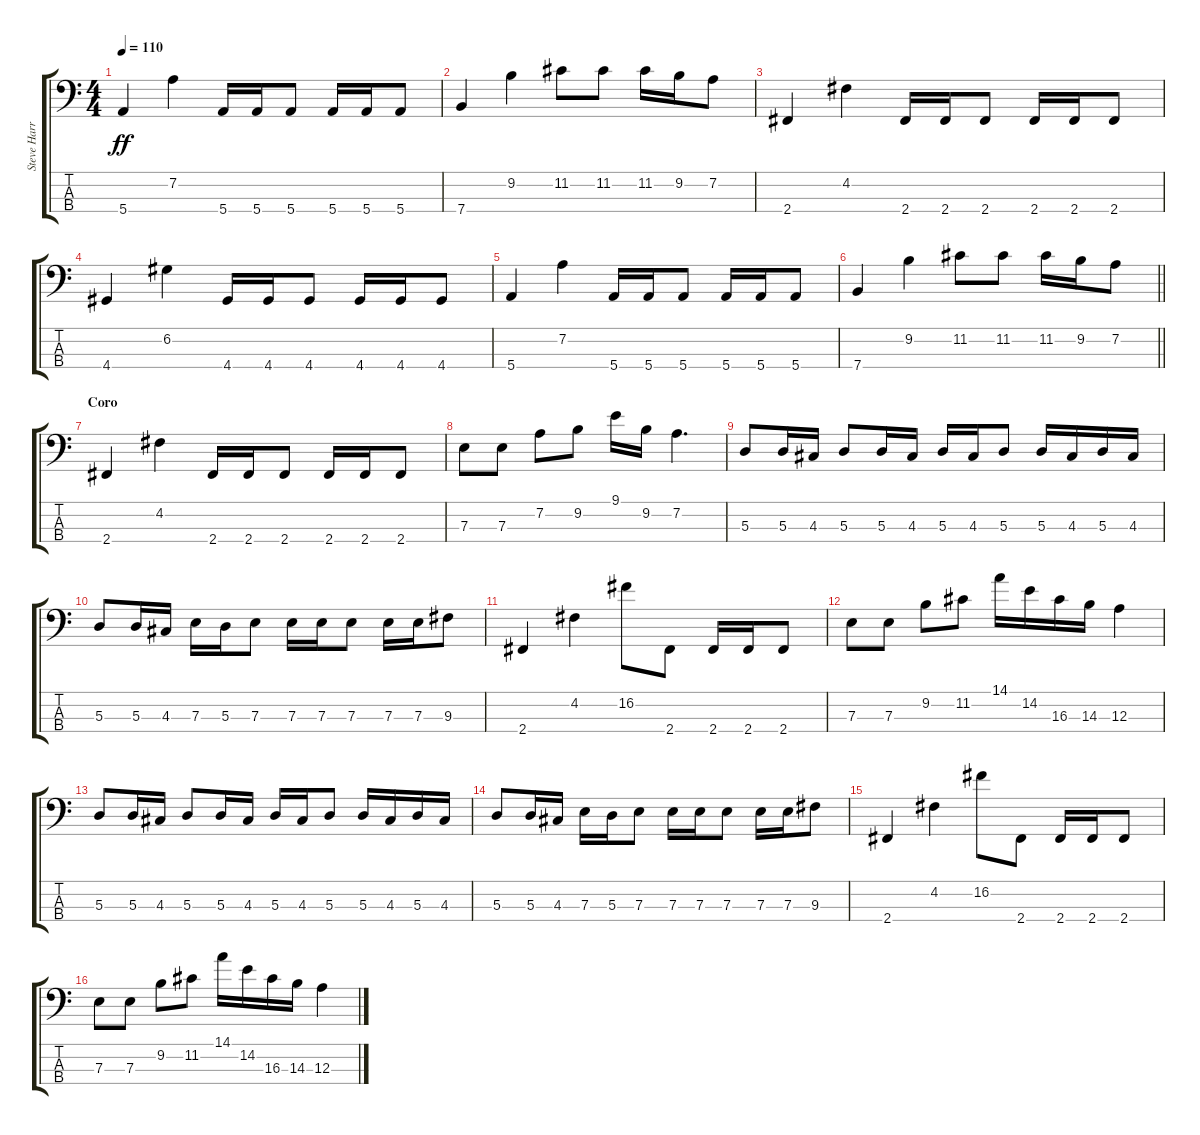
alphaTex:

\track ("Steve Harris" "Steve Harr") {instrument electricbassfinger}
\staff {score tabs}
\tuning (G2 D2 A1 E1) {hide}
\ts (4 4)
\tempo 110
\clef f4
\ks c
5.4.4{dy ff} 7.2.4 5.4.16 5.4.16 5.4.8 5.4.16 5.4.16 5.4.8 |
7.4.4 9.2.4 11.2.8 11.2.8 11.2.16 9.2.16 7.2.8 |
2.4.4 4.2.4 2.4.16 2.4.16 2.4.8 2.4.16 2.4.16 2.4.8 |
4.4.4 6.2.4 4.4.16 4.4.16 4.4.8 4.4.16 4.4.16 4.4.8 |
5.4.4 7.2.4 5.4.16 5.4.16 5.4.8 5.4.16 5.4.16 5.4.8 |
\barLineRight lightlight
7.4.4 9.2.4 11.2.8 11.2.8 11.2.16 9.2.16 7.2.8 |
\section ("" "Coro")
2.4.4 4.2.4 2.4.16 2.4.16 2.4.8 2.4.16 2.4.16 2.4.8 |
7.3.8 7.3.8 7.2.8 9.2.8 9.1.16 9.2.16 7.2.4{d} |
5.3.8 5.3.16 4.3.16 5.3.8 5.3.16 4.3.16 5.3.16 4.3.16 5.3.8 5.3.16 4.3.16 5.3.16 4.3.16 |
5.3.8 5.3.16 4.3.16 7.3.16 5.3.16 7.3.8 7.3.16 7.3.16 7.3.8 7.3.16 7.3.16 9.3.8 |
2.4.4 4.2.4 16.2.8 2.4.8 2.4.16 2.4.16 2.4.8 |
7.3.8 7.3.8 9.2.8 11.2.8 14.1.16 14.2.16 16.3.16 14.3.16 12.3.4 |
5.3.8 5.3.16 4.3.16 5.3.8 5.3.16 4.3.16 5.3.16 4.3.16 5.3.8 5.3.16 4.3.16 5.3.16 4.3.16 |
5.3.8 5.3.16 4.3.16 7.3.16 5.3.16 7.3.8 7.3.16 7.3.16 7.3.8 7.3.16 7.3.16 9.3.8 |
2.4.4 4.2.4 16.2.8 2.4.8 2.4.16 2.4.16 2.4.8 |
7.3.8 7.3.8 9.2.8 11.2.8 14.1.16 14.2.16 16.3.16 14.3.16 12.3.4
